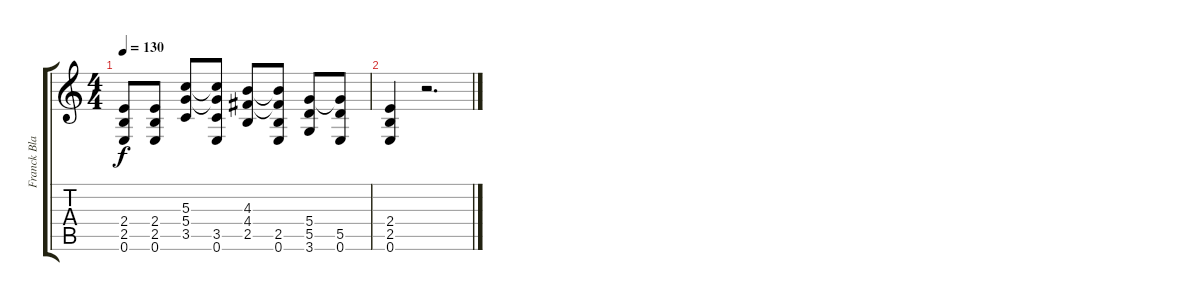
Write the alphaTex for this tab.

\track ("Franck Black" "Franck Bla") {instrument overdrivenguitar}
\staff {score tabs}
\tuning (E4 B3 G3 D3 A2 E2) {hide}
\ts (4 4)
\tempo 130
\clef g2
\ks c
(2.4 2.5 0.6).8{dy f} (2.4 2.5 0.6).8 (5.3 5.4 3.5).8 (5.3{t} 5.4{t} 3.5 0.6).8 (4.3 4.4 2.5).8 (4.3{t} 4.4{t} 2.5 0.6).8 (5.4 5.5 3.6).8 (5.4{t} 5.5 0.6).8 |
(2.4 2.5 0.6).4 r.2{d}
